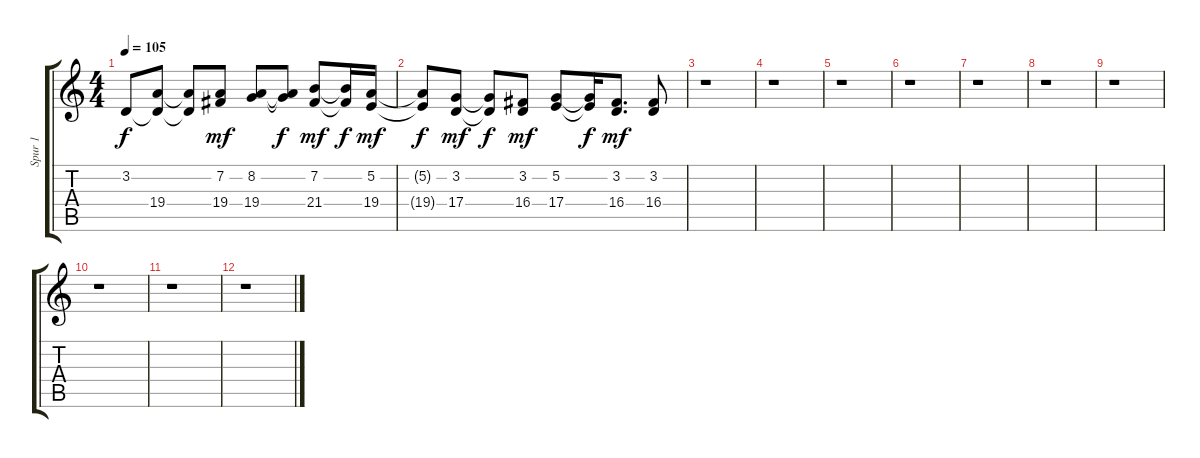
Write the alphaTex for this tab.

\track ("Spur 1" "Spur 1") {instrument clarinet}
\staff {score tabs}
\tuning (E4 B3 G3 D3 A2 E2) {hide}
\ts (4 4)
\tempo 105
\clef g2
\ks c
3.2{t}.8{dy f} (3.2{t} 19.4{t}).8 (3.2{t} 19.4{t}).8 (7.2 19.4).8{dy mf} (8.2 19.4).8 (8.2{t} 19.4{t}).8{dy f} (7.2 21.4).8{dy mf} (7.2{t} 21.4{t}).16{dy f} (5.2 19.4).16{dy mf} |
(5.2{t} 19.4{t}).8{dy f} (3.2 17.4).8{dy mf} (3.2{t} 17.4{t}).8{dy f} (3.2 16.4).8{dy mf} (5.2 17.4).8 (5.2{t} 17.4{t}).16{dy f} (3.2 16.4).8{d dy mf} (3.2 16.4).8 |
r.1 |
r.1 |
r.1 |
r.1 |
r.1 |
r.1 |
r.1 |
r.1 |
r.1 |
r.1
